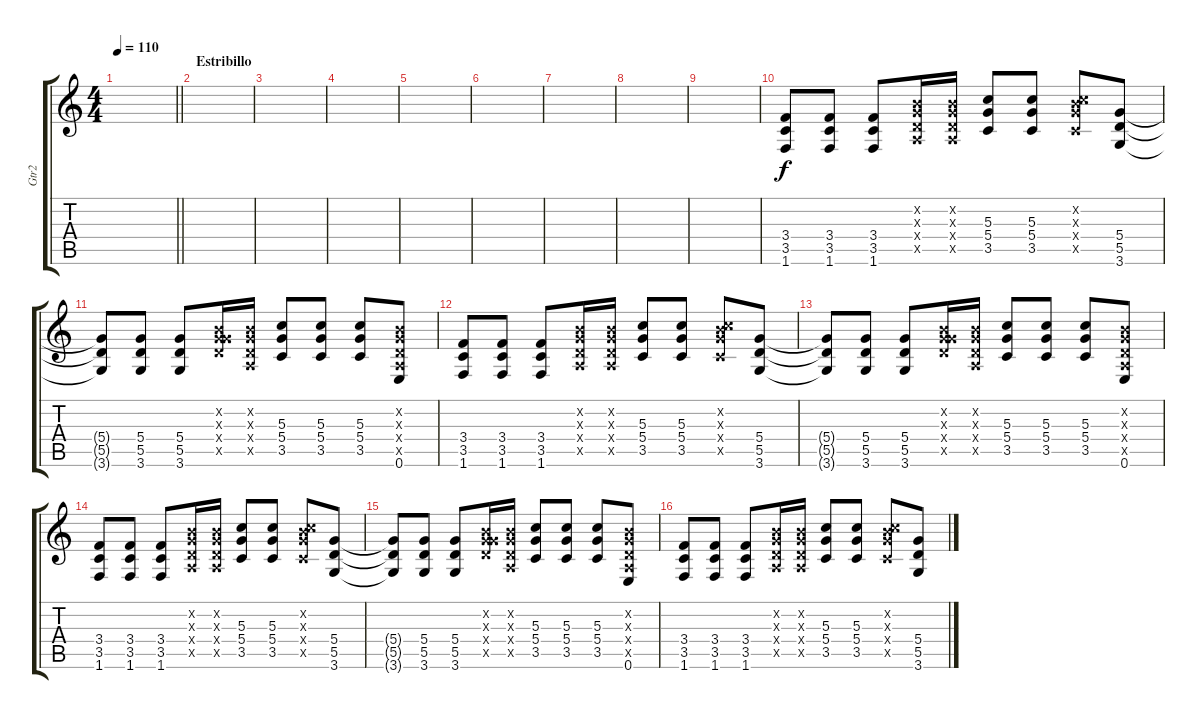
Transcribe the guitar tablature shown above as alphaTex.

\track ("Gtr2" "Gtr2") {instrument distortionguitar}
\staff {score tabs}
\tuning (E4 B3 G3 D3 A2 E2) {hide}
\ts (4 4)
\tempo 110
\clef g2
\barLineRight lightlight
\ks c
|
\section ("" "Estribillo")
|
|
|
|
|
|
|
|
(3.4 3.5 1.6).8 (3.4 3.5 1.6).8 (3.4 3.5 1.6).8 (0.2{x} 0.3{x} 0.4{x} 0.5{x}).16 (0.2{x} 0.3{x} 0.4{x} 0.5{x}).16 (5.3 5.4 3.5).8 (5.3 5.4 3.5).8 (0.2{x} 5.3{x} 5.4{x} 3.5{x}).8 (5.4 5.5 3.6).8 |
(5.4{t} 5.5{t} 3.6{t}).8 (5.4 5.5 3.6).8 (5.4 5.5 3.6).8 (0.2{x} 0.3{x} 5.4{x} 5.5{x}).16 (0.2{x} 0.3{x} 0.4{x} 0.5{x}).16 (5.3 5.4 3.5).8 (5.3 5.4 3.5).8 (5.3 5.4 3.5).8 (0.2{x} 0.3{x} 0.4{x} 0.5{x} 0.6).8 |
(3.4 3.5 1.6).8 (3.4 3.5 1.6).8 (3.4 3.5 1.6).8 (0.2{x} 0.3{x} 0.4{x} 0.5{x}).16 (0.2{x} 0.3{x} 0.4{x} 0.5{x}).16 (5.3 5.4 3.5).8 (5.3 5.4 3.5).8 (0.2{x} 5.3{x} 5.4{x} 3.5{x}).8 (5.4 5.5 3.6).8 |
(5.4{t} 5.5{t} 3.6{t}).8 (5.4 5.5 3.6).8 (5.4 5.5 3.6).8 (0.2{x} 0.3{x} 5.4{x} 5.5{x}).16 (0.2{x} 0.3{x} 0.4{x} 0.5{x}).16 (5.3 5.4 3.5).8 (5.3 5.4 3.5).8 (5.3 5.4 3.5).8 (0.2{x} 0.3{x} 0.4{x} 0.5{x} 0.6).8 |
(3.4 3.5 1.6).8 (3.4 3.5 1.6).8 (3.4 3.5 1.6).8 (0.2{x} 0.3{x} 0.4{x} 0.5{x}).16 (0.2{x} 0.3{x} 0.4{x} 0.5{x}).16 (5.3 5.4 3.5).8 (5.3 5.4 3.5).8 (0.2{x} 5.3{x} 5.4{x} 3.5{x}).8 (5.4 5.5 3.6).8 |
(5.4{t} 5.5{t} 3.6{t}).8 (5.4 5.5 3.6).8 (5.4 5.5 3.6).8 (0.2{x} 0.3{x} 5.4{x} 5.5{x}).16 (0.2{x} 0.3{x} 0.4{x} 0.5{x}).16 (5.3 5.4 3.5).8 (5.3 5.4 3.5).8 (5.3 5.4 3.5).8 (0.2{x} 0.3{x} 0.4{x} 0.5{x} 0.6).8 |
(3.4 3.5 1.6).8 (3.4 3.5 1.6).8 (3.4 3.5 1.6).8 (0.2{x} 0.3{x} 0.4{x} 0.5{x}).16 (0.2{x} 0.3{x} 0.4{x} 0.5{x}).16 (5.3 5.4 3.5).8 (5.3 5.4 3.5).8 (0.2{x} 5.3{x} 5.4{x} 3.5{x}).8 (5.4 5.5 3.6).8
